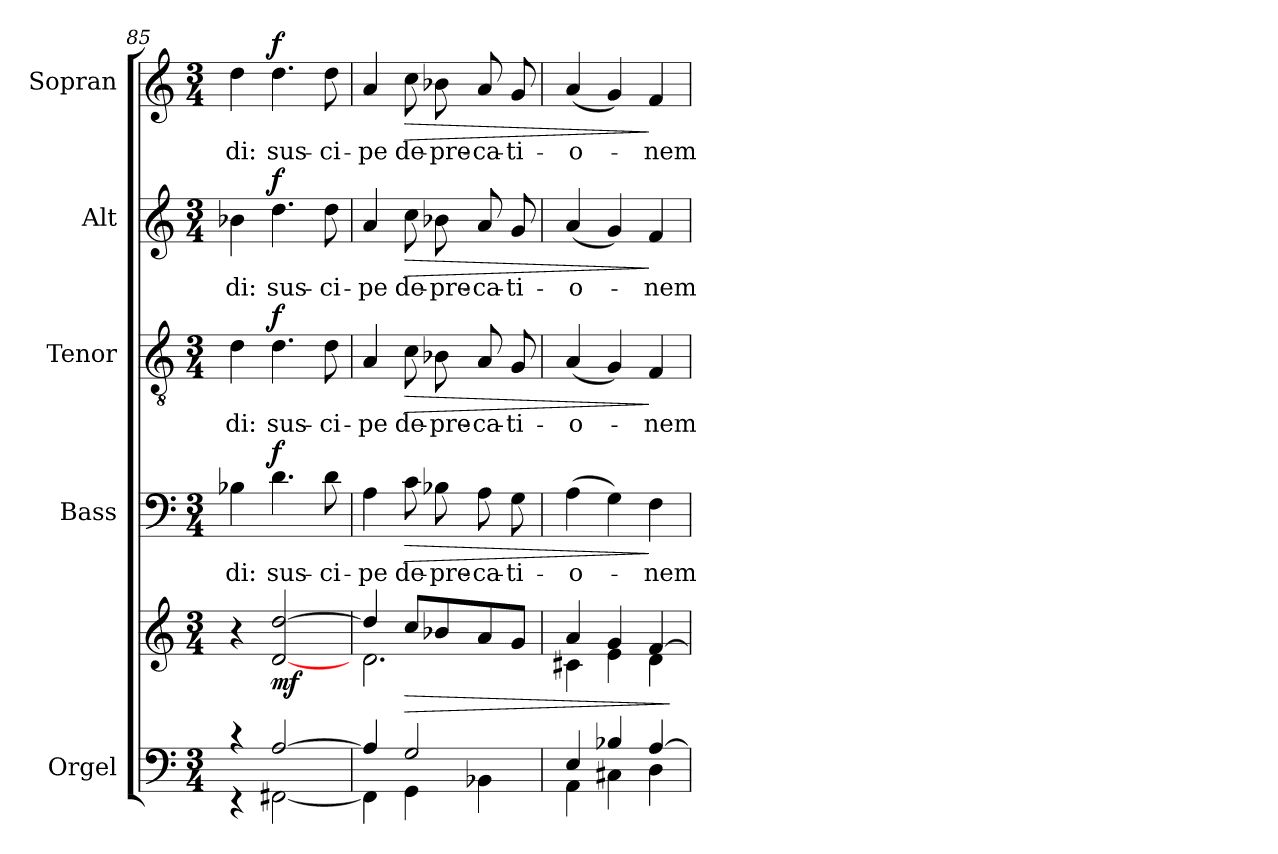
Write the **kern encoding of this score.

**kern	**kern	**dynam	**kern	**text	**dynam	**kern	**text	**dynam	**kern	**text	**dynam	**kern	**text	**dynam
*part5	*part5	*part5	*part4	*part4	*part4	*part3	*part3	*part3	*part2	*part2	*part2	*part1	*part1	*part1
*staff6	*staff5	*staff5/6	*staff4	*staff4	*staff4	*staff3	*staff3	*staff3	*staff2	*staff2	*staff2	*staff1	*staff1	*staff1
*I"Orgel	*	*	*I"Bass	*	*	*I"Tenor	*	*	*I"Alt	*	*	*I"Sopran	*	*
*I'Org.	*	*	*I'B.	*	*	*I'T.	*	*	*I'A.	*	*	*I'S.	*	*
!!LO:LB:g=z
*clefF4	*clefG2	*	*clefF4	*	*	*clefGv2	*	*	*clefG2	*	*	*clefG2	*	*
*k[]	*k[]	*	*k[]	*	*	*k[]	*	*	*k[]	*	*	*k[]	*	*
*C:	*C:	*	*C:	*	*	*C:	*	*	*C:	*	*	*C:	*	*
*M3/4	*M3/4	*	*M3/4	*	*	*M3/4	*	*	*M3/4	*	*	*M3/4	*	*
=85	=85	=85	=85	=85	=85	=85	=85	=85	=85	=85	=85	=85	=85	=85
*^	*	*	*	*	*	*	*	*	*	*	*	*	*	*
!	!	!	!	!	!LO:LY:b	!	!	!LO:LY:b	!	!	!LO:LY:b	!	!	!LO:LY:b	!
4r	4r	4r	.	4B-X\	-di:	.	4d\	-di:	.	4b-X\	-di:	.	4dd\	-di:	.
!	!	!	!LO:DY:b	!	!LO:LY:b	!LO:DY:a	!	!LO:LY:b	!LO:DY:a	!	!LO:LY:b	!LO:DY:a	!	!LO:LY:b	!LO:DY:a
[>2A/	[<2FF#X\	[2d/ [2dd/	mf	4.d\	sus-	f	4.d\	sus-	f	4.dd\	sus-	f	4.dd\	sus-	f
!	!	!	!	!	!LO:LY:b	!	!	!LO:LY:b	!	!	!LO:LY:b	!	!	!LO:LY:b	!
.	.	.	.	8d\	-ci-	.	8d\	-ci-	.	8dd\	-ci-	.	8dd\	-ci-	.
=86	=86	=86	=86	=86	=86	=86	=86	=86	=86	=86	=86	=86	=86	=86	=86
*	*	*^	*	*	*	*	*	*	*	*	*	*	*	*	*
!	!	!	!	!	!	!LO:LY:b	!	!	!LO:LY:b	!	!	!LO:LY:b	!	!	!LO:LY:b	!
4A/]	4FF#\]	4dd/]	2.d\	.	4A\	-pe	.	4A/	-pe	.	4a/	-pe	.	4a/	-pe	.
!	!	!	!	!LO:HP:b	!	!LO:LY:b	!LO:HP:b	!	!LO:LY:b	!LO:HP:b	!	!LO:LY:b	!LO:HP:b	!	!LO:LY:b	!LO:HP:b
2G/	4GG\	8cc/L	.	>	8c\	de-	>	8c\	de-	>	8cc\	de-	>	8cc\	de-	>
!	!	!	!	!	!	!LO:LY:b	!	!	!LO:LY:b	!	!	!LO:LY:b	!	!	!LO:LY:b	!
.	.	8b-X/	.	.	8B-X\	-pre-	.	8B-X\	-pre-	.	8b-X\	-pre-	.	8b-X\	-pre-	.
!	!	!	!	!	!	!LO:LY:b	!	!	!LO:LY:b	!	!	!LO:LY:b	!	!	!LO:LY:b	!
.	4BB-X\	8a/	.	.	8A\	-ca-	.	8A/	-ca-	.	8a/	-ca-	.	8a/	-ca-	.
!	!	!	!	!	!	!LO:LY:b	!	!	!LO:LY:b	!	!	!LO:LY:b	!	!	!LO:LY:b	!
.	.	8g/J	.	.	8G\	-ti-	.	8G/	-ti-	.	8g/	-ti-	.	8g/	-ti-	.
=87	=87	=87	=87	=87	=87	=87	=87	=87	=87	=87	=87	=87	=87	=87	=87	=87
!	!	!	!	!	!	!LO:LY:b	!	!	!LO:LY:b	!	!	!LO:LY:b	!	!	!LO:LY:b	!
4E/	4AA\	4a/	4c#X\	.	(>4A\	-o-	.	(<4A/	-o-	.	(<4a/	-o-	.	(<4a/	-o-	.
4B-X/	4C#X\	4g/	4e\	.	4G\)	.	.	4G/)	.	.	4g/)	.	.	4g/)	.	.
!	!	!	!	!	!	!LO:LY:b	!	!	!LO:LY:b	!	!	!LO:LY:b	!	!	!LO:LY:b	!
[>4A/	4D\	[>4f/	4d\	.	4F\	-nem	]	4F/	-nem	]	4f/	-nem	]	4f/	-nem	]
*v	*v	*	*	*	*	*	*	*	*	*	*	*	*	*	*	*
*	*v	*v	*	*	*	*	*	*	*	*	*	*	*	*	*
.	.	]	.	.	.	.	.	.	.	.	.	.	.	.
=	=	=	=	=	=	=	=	=	=	=	=	=	=	=
*-	*-	*-	*-	*-	*-	*-	*-	*-	*-	*-	*-	*-	*-	*-
